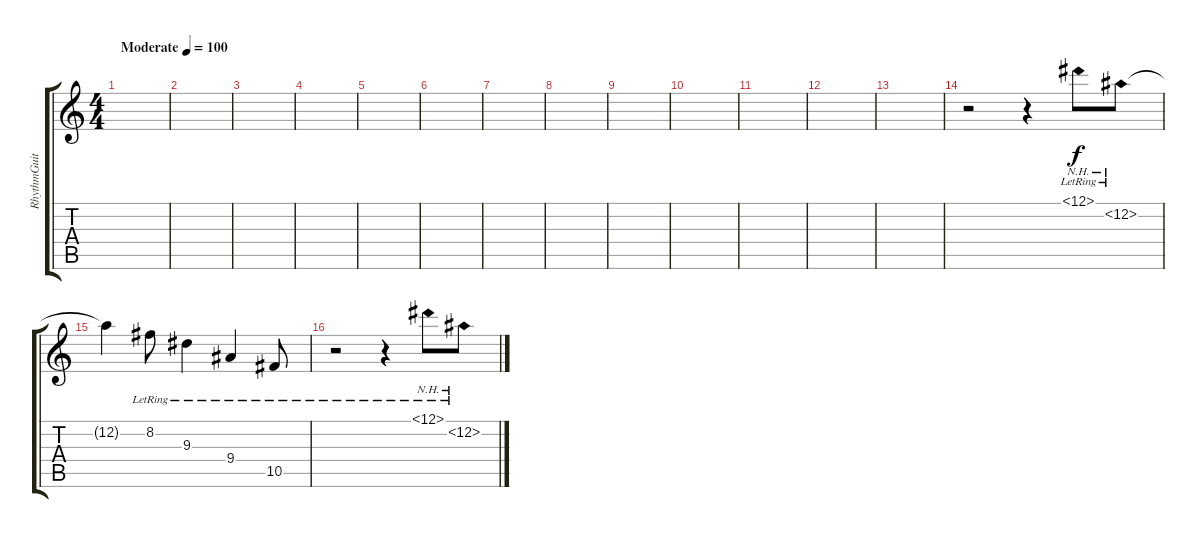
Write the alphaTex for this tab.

\track ("RhythmGuitar02" "RhythmGuit") {instrument electricguitarclean}
\staff {score tabs}
\tuning (Eb4 Bb3 Gb3 Db3 Ab2 Eb2) {hide}
\ts (4 4)
\tempo (100 "Moderate")
\clef g2
\ks c
|
|
|
|
|
|
|
|
|
|
|
|
|
r.2 r.4 12.1{nh lr}.8 12.2{nh lr}.8 |
12.2{t}.4 8.2{lr}.8 9.3{lr}.4 9.4{lr}.4 10.5{lr}.8 |
r.2 r.4 12.1{nh lr}.8 12.2{nh lr}.8
